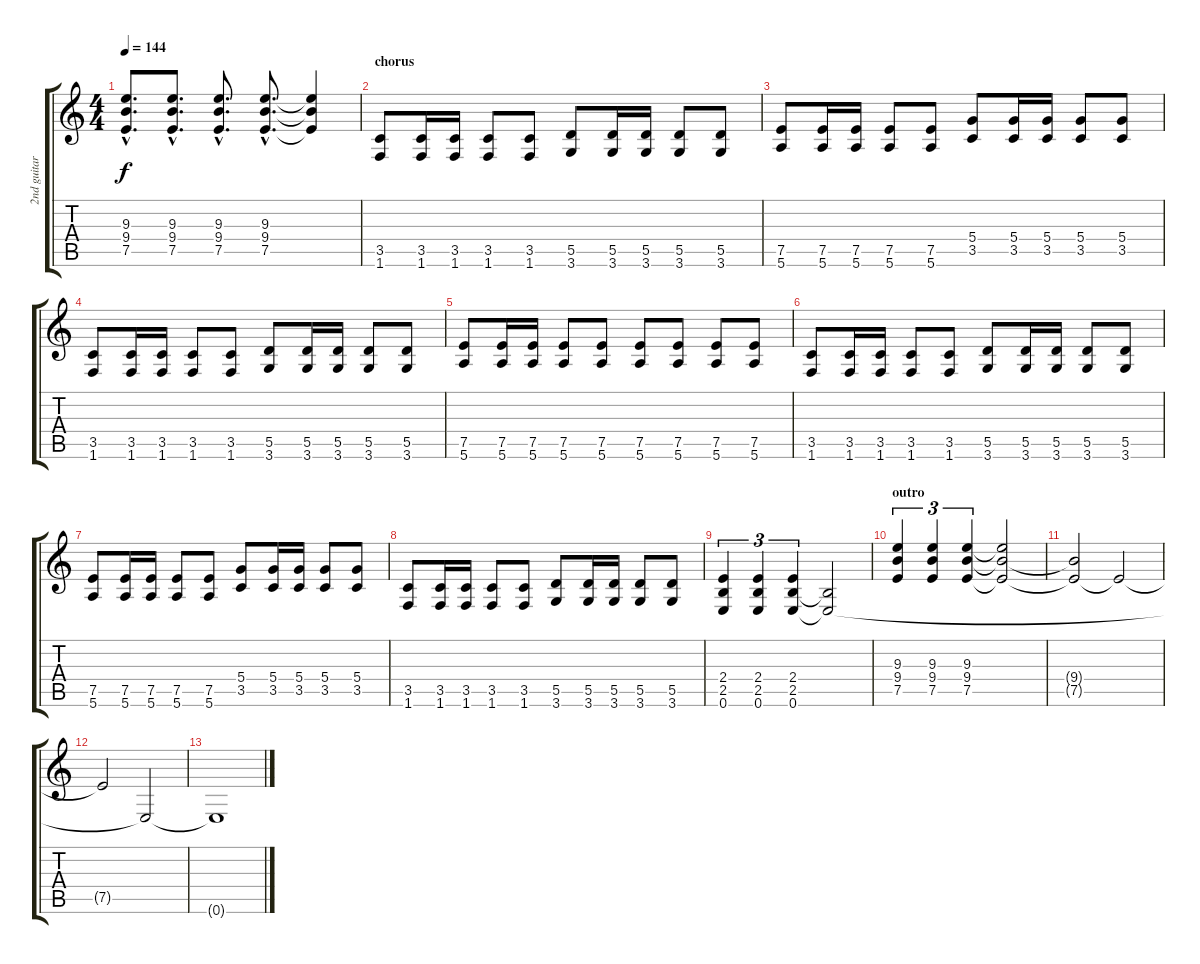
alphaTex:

\track ("2nd guitar" "2nd guitar") {instrument overdrivenguitar}
\staff {score tabs}
\tuning (E4 B3 G3 D3 A2 E2) {hide}
\ts (4 4)
\tempo 144
\clef g2
\ks c
(9.3{hac} 9.4{hac} 7.5{hac}).8{d dy f} (9.3{hac} 9.4{hac} 7.5{hac}).8{d} (9.3{hac} 9.4{hac} 7.5{hac}).8{d} (9.3{hac} 9.4{hac} 7.5{hac}).8{d} (9.3{t} 9.4{t} 7.5{t}).4 |
\section ("" "chorus")
(3.5 1.6).8 (3.5 1.6).16 (3.5 1.6).16 (3.5 1.6).8 (3.5 1.6).8 (5.5 3.6).8 (5.5 3.6).16 (5.5 3.6).16 (5.5 3.6).8 (5.5 3.6).8 |
(7.5 5.6).8 (7.5 5.6).16 (7.5 5.6).16 (7.5 5.6).8 (7.5 5.6).8 (5.4 3.5).8 (5.4 3.5).16 (5.4 3.5).16 (5.4 3.5).8 (5.4 3.5).8 |
(3.5 1.6).8 (3.5 1.6).16 (3.5 1.6).16 (3.5 1.6).8 (3.5 1.6).8 (5.5 3.6).8 (5.5 3.6).16 (5.5 3.6).16 (5.5 3.6).8 (5.5 3.6).8 |
(7.5 5.6).8 (7.5 5.6).16 (7.5 5.6).16 (7.5 5.6).8 (7.5 5.6).8 (7.5 5.6).8 (7.5 5.6).8 (7.5 5.6).8 (7.5 5.6).8 |
(3.5 1.6).8 (3.5 1.6).16 (3.5 1.6).16 (3.5 1.6).8 (3.5 1.6).8 (5.5 3.6).8 (5.5 3.6).16 (5.5 3.6).16 (5.5 3.6).8 (5.5 3.6).8 |
(7.5 5.6).8 (7.5 5.6).16 (7.5 5.6).16 (7.5 5.6).8 (7.5 5.6).8 (5.4 3.5).8 (5.4 3.5).16 (5.4 3.5).16 (5.4 3.5).8 (5.4 3.5).8 |
(3.5 1.6).8 (3.5 1.6).16 (3.5 1.6).16 (3.5 1.6).8 (3.5 1.6).8 (5.5 3.6).8 (5.5 3.6).16 (5.5 3.6).16 (5.5 3.6).8 (5.5 3.6).8 |
(2.4 2.5 0.6).4{tu (3 2)} (2.4 2.5 0.6).4{tu (3 2)} (2.4 2.5 0.6).4{tu (3 2)} (2.5{t} 0.6{t}).2 |
\section ("" "outro")
(9.3 9.4 7.5).4{tu (3 2)} (9.3 9.4 7.5).4{tu (3 2)} (9.3 9.4 7.5).4{tu (3 2)} (9.3{t} 9.4{t} 7.5{t}).2 |
(9.4{t} 7.5{t}).2 7.5{t}.2 |
7.5{t}.2 0.6{t}.2 |
0.6{t}.1
